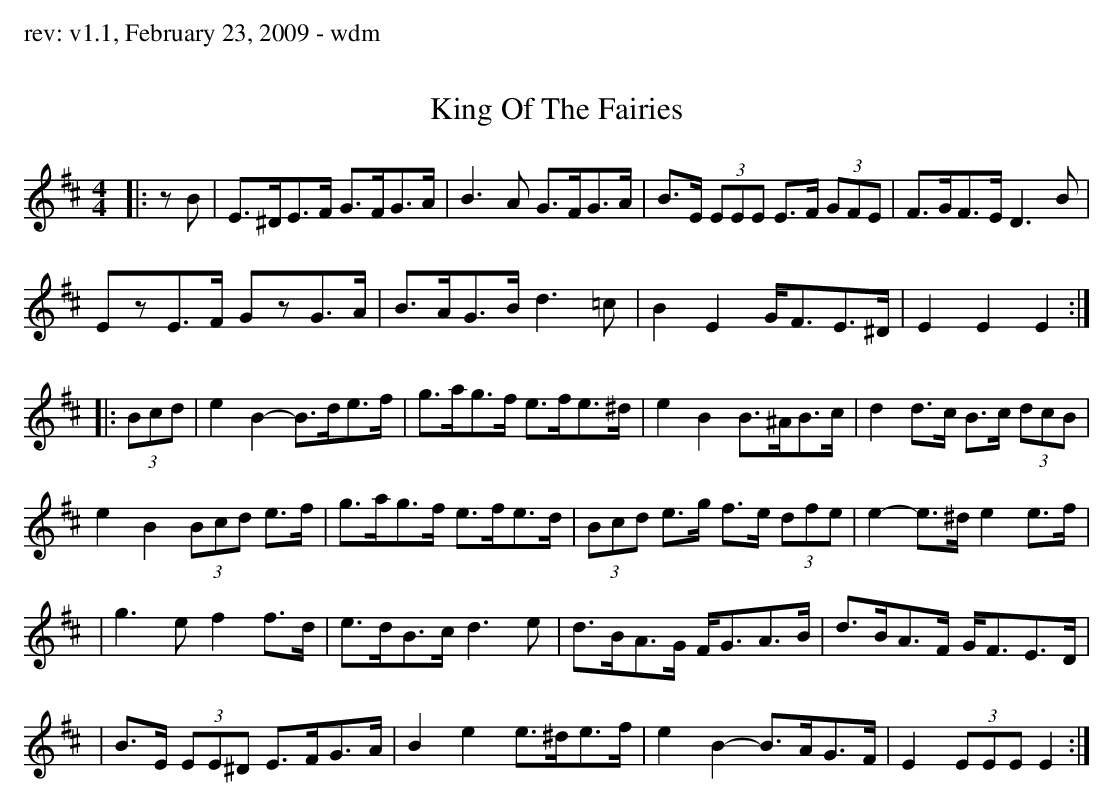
X:1
T: King Of The Fairies
M: 4/4
L: 1/8
K: E Dorian
|: zB |\
E>^DE>F G>FG>A | B3 A G>FG>A | B>E (3EEE E>F (3GFE | F>GF>E D3 B |
EzE>F GzG>A | B>AG>B d3 =c | B2 E2 G<FE>^D | E2 E2 E2 :|
|: (3Bcd |\
e2 B2- B>de>f |g>ag>f e>fe>^d | e2 B2 B>^AB>c |d2 d>c B>c (3dcB |
e2 B2 (3Bcd e>f | g>ag>f e>fe>d | (3Bcd e>g f>e (3dfe | e2- e>^d e2 e>f |
|g3 e f2 f>d| e>dB>c d3 e |d>BA>G F<GA>B | d>BA>F G<FE>D |
|B>E (3EE^D E>FG>A | B2 e2 e>^de>f | e2 B2- B>AG>F | E2 (3EEE E2 :|
